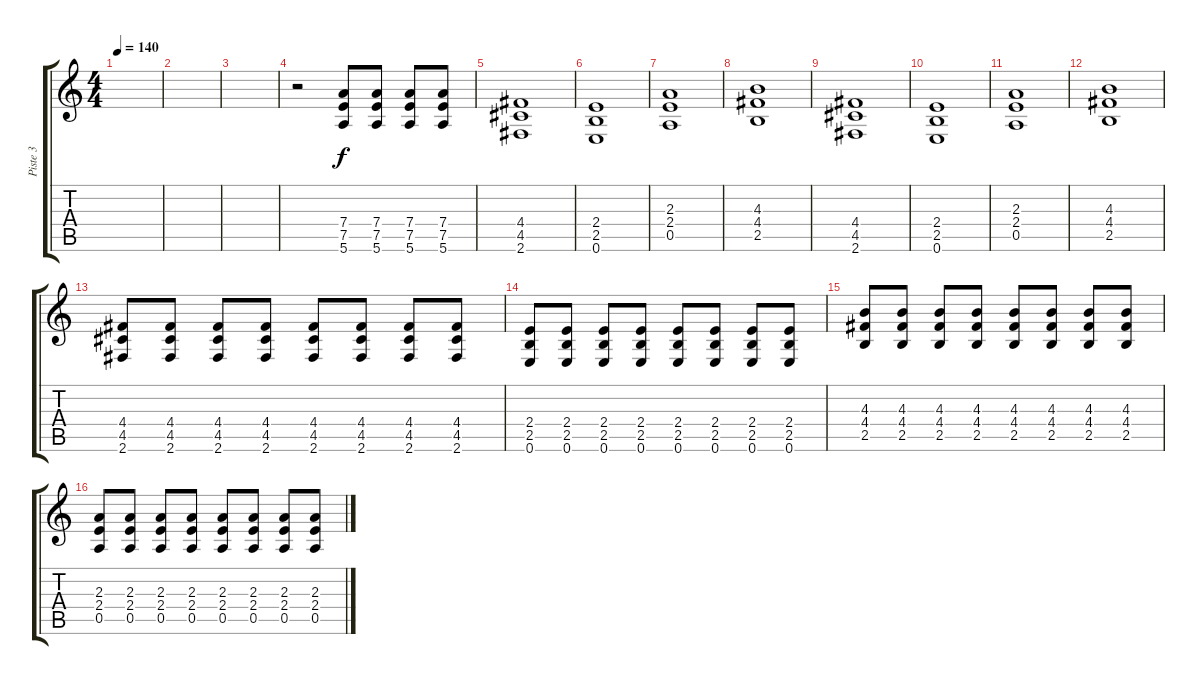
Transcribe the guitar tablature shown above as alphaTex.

\track ("Piste 3" "Piste 3") {instrument distortionguitar}
\staff {score tabs}
\tuning (E4 B3 G3 D3 A2 E2) {hide}
\ts (4 4)
\tempo 140
\clef g2
\ks c
|
|
|
r.2 (7.4 7.5 5.6).8 (7.4 7.5 5.6).8 (7.4 7.5 5.6).8 (7.4 7.5 5.6).8 |
(4.4 4.5 2.6).1 |
(2.4 2.5 0.6).1 |
(2.3 2.4 0.5).1 |
(4.3 4.4 2.5).1 |
(4.4 4.5 2.6).1 |
(2.4 2.5 0.6).1 |
(2.3 2.4 0.5).1 |
(4.3 4.4 2.5).1 |
(4.4 4.5 2.6).8 (4.4 4.5 2.6).8 (4.4 4.5 2.6).8 (4.4 4.5 2.6).8 (4.4 4.5 2.6).8 (4.4 4.5 2.6).8 (4.4 4.5 2.6).8 (4.4 4.5 2.6).8 |
(2.4 2.5 0.6).8 (2.4 2.5 0.6).8 (2.4 2.5 0.6).8 (2.4 2.5 0.6).8 (2.4 2.5 0.6).8 (2.4 2.5 0.6).8 (2.4 2.5 0.6).8 (2.4 2.5 0.6).8 |
(4.3 4.4 2.5).8 (4.3 4.4 2.5).8 (4.3 4.4 2.5).8 (4.3 4.4 2.5).8 (4.3 4.4 2.5).8 (4.3 4.4 2.5).8 (4.3 4.4 2.5).8 (4.3 4.4 2.5).8 |
(2.3 2.4 0.5).8 (2.3 2.4 0.5).8 (2.3 2.4 0.5).8 (2.3 2.4 0.5).8 (2.3 2.4 0.5).8 (2.3 2.4 0.5).8 (2.3 2.4 0.5).8 (2.3 2.4 0.5).8
